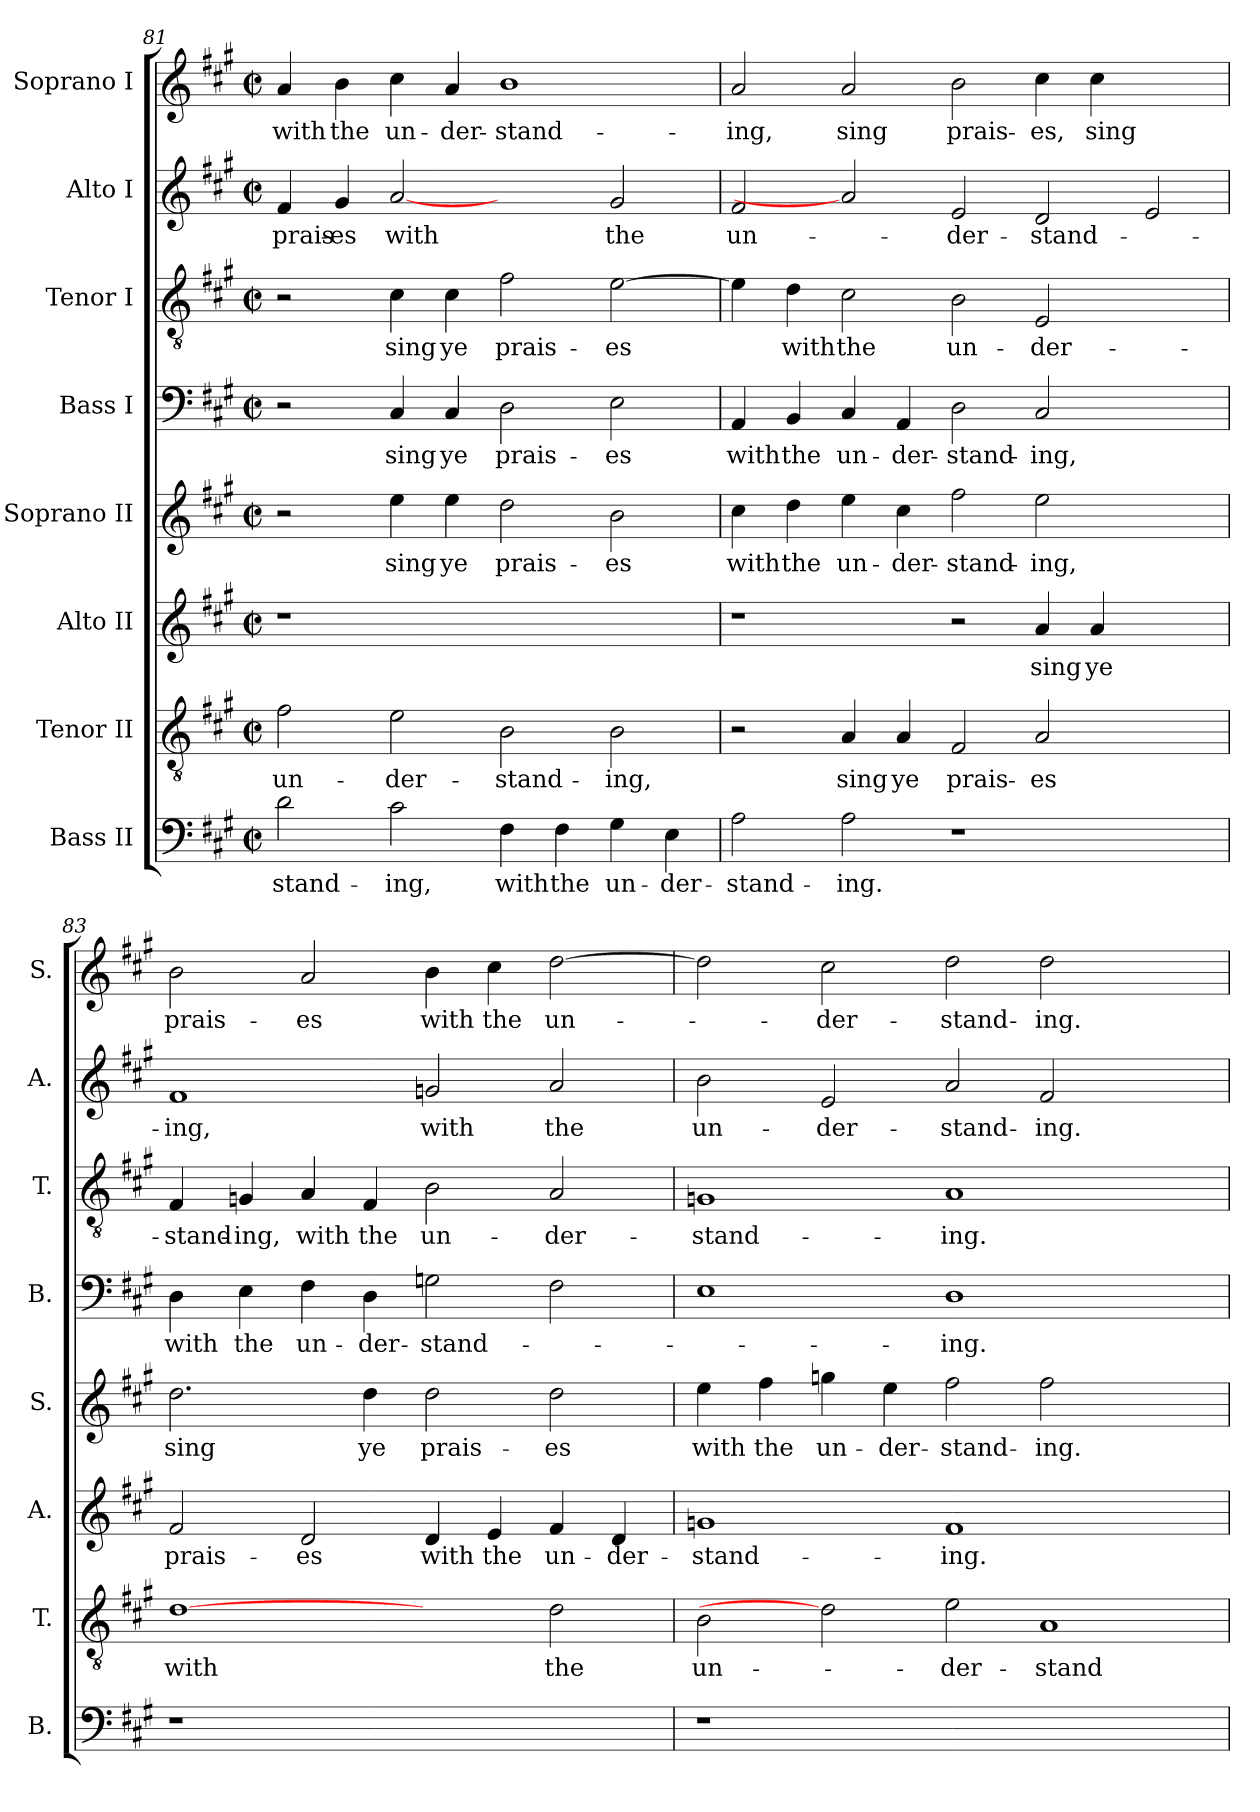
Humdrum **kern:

**kern	**text	**kern	**text	**kern	**text	**kern	**text	**kern	**text	**kern	**text	**kern	**text	**kern	**text
*part8	*part8	*part7	*part7	*part6	*part6	*part5	*part5	*part4	*part4	*part3	*part3	*part2	*part2	*part1	*part1
*staff8	*staff8	*staff7	*staff7	*staff6	*staff6	*staff5	*staff5	*staff4	*staff4	*staff3	*staff3	*staff2	*staff2	*staff1	*staff1
*I"Bass II	*	*I"Tenor II	*	*I"Alto II	*	*I"Soprano II	*	*I"Bass I	*	*I"Tenor I	*	*I"Alto I	*	*I"Soprano I	*
*I'B.	*	*I'T.	*	*I'A.	*	*I'S.	*	*I'B.	*	*I'T.	*	*I'A.	*	*I'S.	*
*clefF4	*	*clefGv2	*	*clefG2	*	*clefG2	*	*clefF4	*	*clefGv2	*	*clefG2	*	*clefG2	*
*	*	*ITrd7c12	*	*	*	*	*	*	*	*ITrd7c12	*	*	*	*	*
*k[f#c#g#]	*	*k[f#c#g#]	*	*k[f#c#g#]	*	*k[f#c#g#]	*	*k[f#c#g#]	*	*k[f#c#g#]	*	*k[f#c#g#]	*	*k[f#c#g#]	*
*A:	*	*A:	*	*A:	*	*A:	*	*A:	*	*A:	*	*A:	*	*A:	*
*M2/2	*	*M2/2	*	*M2/2	*	*M2/2	*	*M2/2	*	*M2/2	*	*M2/2	*	*M2/2	*
*met(c|)	*	*met(c|)	*	*met(c|)	*	*met(c|)	*	*met(c|)	*	*met(c|)	*	*met(c|)	*	*met(c|)	*
=81	=81	=81	=81	=81	=81	=81	=81	=81	=81	=81	=81	=81	=81	=81	=81
!	!LO:LY:b	!	!LO:LY:b	!LO:N:vis=1	!	!	!	!	!	!	!	!	!LO:LY:b	!	!LO:LY:b
2d\	-stand-	2F#\	un-	1r	.	2r	.	2r	.	2r	.	4f#/	prais-	4a/	with
!	!	!	!	!	!	!	!	!	!	!	!	!	!LO:LY:b	!	!LO:LY:b
.	.	.	.	.	.	.	.	.	.	.	.	4g#/	-es	4b\	the
!	!LO:LY:b	!	!LO:LY:b	!	!	!	!LO:LY:b	!	!LO:LY:b	!	!LO:LY:b	!	!LO:LY:b	!	!LO:LY:b
2c#\	-ing,	2E\	-der-	.	.	4ee\	sing	4C#/	sing	4C#\	sing	[2a	with	4cc#\	un-
!	!	!	!	!	!	!	!LO:LY:b	!	!LO:LY:b	!	!LO:LY:b	!	!	!	!LO:LY:b
.	.	.	.	.	.	4ee\	ye	4C#/	ye	4C#\	ye	.	.	4a/	-der-
!	!LO:LY:b	!	!LO:LY:b	!	!	!	!LO:LY:b	!	!LO:LY:b	!	!LO:LY:b	!	!	!	!LO:LY:b
4F#\	with	2BB\	-stand-	1ryy	.	2dd\	prais-	2D\	prais-	2F#\	prais-	2ryy	.	1b	-stand-
!	!LO:LY:b	!	!	!	!	!	!	!	!	!	!	!	!	!	!
4F#\	the	.	.	.	.	.	.	.	.	.	.	.	.	.	.
!	!LO:LY:b	!	!LO:LY:b	!	!	!	!LO:LY:b	!	!LO:LY:b	!	!LO:LY:b	!	!LO:LY:b	!	!
4G#\	un-	2BB\	-ing,	.	.	2b\	-es	2E\	-es	[>2E\	-es	2g#/	the	.	.
!	!LO:LY:b	!	!	!	!	!	!	!	!	!	!	!	!	!	!
4E\	-der-	.	.	.	.	.	.	.	.	.	.	.	.	.	.
!!LO:LB:g=z
=82	=82	=82	=82	=82	=82	=82	=82	=82	=82	=82	=82	=82	=82	=82	=82
!	!LO:LY:b	!	!	!	!	!	!LO:LY:b	!	!LO:LY:b	!	!	!	!LO:LY:b	!	!LO:LY:b
2A\	-stand-	2r	.	1r	.	4cc#\	with	4AA/	with	4E\]	.	2f#/	un-	2a/	-ing,
!	!	!	!	!	!	!	!LO:LY:b	!	!LO:LY:b	!	!LO:LY:b	!	!	!	!
.	.	.	.	.	.	4dd\	the	4BB/	the	4D\	with	.	.	.	.
!	!LO:LY:b	!	!LO:LY:b	!	!	!	!LO:LY:b	!	!LO:LY:b	!	!LO:LY:b	!	!	!	!LO:LY:b
2A\	-ing.	4AA/	sing	.	.	4ee\	un-	4C#/	un-	2C#\	the	2a]	.	2a/	sing
!	!	!	!LO:LY:b	!	!	!	!LO:LY:b	!	!LO:LY:b	!	!	!	!	!	!
.	.	4AA/	ye	.	.	4cc#\	-der-	4AA/	-der-	.	.	.	.	.	.
!	!	!	!LO:LY:b	!	!	!	!LO:LY:b	!	!LO:LY:b	!	!LO:LY:b	!	!LO:LY:b	!	!LO:LY:b
1r	.	2FF#/	prais-	2r	.	2ff#\	-stand-	2D\	-stand-	2BB\	un-	2e/	-der-	2b\	prais-
!	!	!	!LO:LY:b	!	!LO:LY:b	!	!LO:LY:b	!	!LO:LY:b	!	!LO:LY:b	!	!LO:LY:b	!	!LO:LY:b
.	.	2AA/	-es	4a/	sing	2ee\	-ing,	2C#/	-ing,	2EE/	-der-	2d/	-stand-	4cc#\	-es,
!	!	!	!	!	!LO:LY:b	!	!	!	!	!	!	!	!	!	!LO:LY:b
.	.	.	.	4a/	ye	.	.	.	.	.	.	.	.	4cc#\	sing
2ryy	.	2ryy	.	2ryy	.	2ryy	.	2ryy	.	2ryy	.	2e/	.	2ryy	.
=83	=83	=83	=83	=83	=83	=83	=83	=83	=83	=83	=83	=83	=83	=83	=83
!LO:N:vis=1	!	!	!LO:LY:b	!	!LO:LY:b	!	!LO:LY:b	!	!LO:LY:b	!	!LO:LY:b	!	!LO:LY:b	!	!LO:LY:b
1r	.	[1D	with	2f#/	prais-	2.dd\	sing	4D\	with	4FF#/	-stand-	1f#	-ing,	2b\	prais-
!	!	!	!	!	!	!	!	!	!LO:LY:b	!	!LO:LY:b	!	!	!	!
.	.	.	.	.	.	.	.	4E\	the	4GGn/	-ing,	.	.	.	.
!	!	!	!	!	!LO:LY:b	!	!	!	!LO:LY:b	!	!LO:LY:b	!	!	!	!LO:LY:b
.	.	.	.	2d/	-es	.	.	4F#\	un-	4AA/	with	.	.	2a/	-es
!	!	!	!	!	!	!	!LO:LY:b	!	!LO:LY:b	!	!LO:LY:b	!	!	!	!
.	.	.	.	.	.	4dd\	ye	4D\	-der-	4FF#/	the	.	.	.	.
!	!	!	!	!	!LO:LY:b	!	!LO:LY:b	!	!LO:LY:b	!	!LO:LY:b	!	!LO:LY:b	!	!LO:LY:b
1ryy	.	2ryy	.	4d/	with	2dd\	prais-	2Gn\	-stand-	2BB\	un-	2gn/	with	4b\	with
!	!	!	!	!	!LO:LY:b	!	!	!	!	!	!	!	!	!	!LO:LY:b
.	.	.	.	4e/	the	.	.	.	.	.	.	.	.	4cc#\	the
!	!	!	!LO:LY:b	!	!LO:LY:b	!	!LO:LY:b	!	!	!	!LO:LY:b	!	!LO:LY:b	!	!LO:LY:b
.	.	2D\	the	4f#/	un-	2dd\	-es	2F#\	.	2AA/	-der-	2a/	the	[>2dd\	un-
!	!	!	!	!	!LO:LY:b	!	!	!	!	!	!	!	!	!	!
.	.	.	.	4d/	-der-	.	.	.	.	.	.	.	.	.	.
=84	=84	=84	=84	=84	=84	=84	=84	=84	=84	=84	=84	=84	=84	=84	=84
!LO:N:vis=1	!	!	!LO:LY:b	!	!LO:LY:b	!	!LO:LY:b	!	!	!	!LO:LY:b	!	!LO:LY:b	!	!
1r	.	2BB\	un-	1gn	-stand-	4ee\	with	1E	.	1GGn	-stand-	2b\	un-	2dd\]	.
!	!	!	!	!	!	!	!LO:LY:b	!	!	!	!	!	!	!	!
.	.	.	.	.	.	4ff#\	the	.	.	.	.	.	.	.	.
!	!	!	!	!	!	!	!LO:LY:b	!	!	!	!	!	!LO:LY:b	!	!LO:LY:b
.	.	2D]	.	.	.	4ggn\	un-	.	.	.	.	2e/	-der-	2cc#\	-der-
!	!	!	!	!	!	!	!LO:LY:b	!	!	!	!	!	!	!	!
.	.	.	.	.	.	4ee\	-der-	.	.	.	.	.	.	.	.
!	!	!	!LO:LY:b	!	!LO:LY:b	!	!LO:LY:b	!	!LO:LY:b	!	!LO:LY:b	!	!LO:LY:b	!	!LO:LY:b
1.ryy	.	2E\	-der-	1f#	-ing.	2ff#\	-stand-	1D	-ing.	1AA	-ing.	2a/	-stand-	2dd\	-stand-
!	!	!	!LO:LY:b	!	!	!	!LO:LY:b	!	!	!	!	!	!LO:LY:b	!	!LO:LY:b
.	.	1AA	-stand-	.	.	2ff#\	-ing.	.	.	.	.	2f#/	-ing.	2dd\	-ing.
.	.	.	.	2ryy	.	2ryy	.	2ryy	.	2ryy	.	2ryy	.	2ryy	.
=	=	=	=	=	=	=	=	=	=	=	=	=	=	=	=
*-	*-	*-	*-	*-	*-	*-	*-	*-	*-	*-	*-	*-	*-	*-	*-
